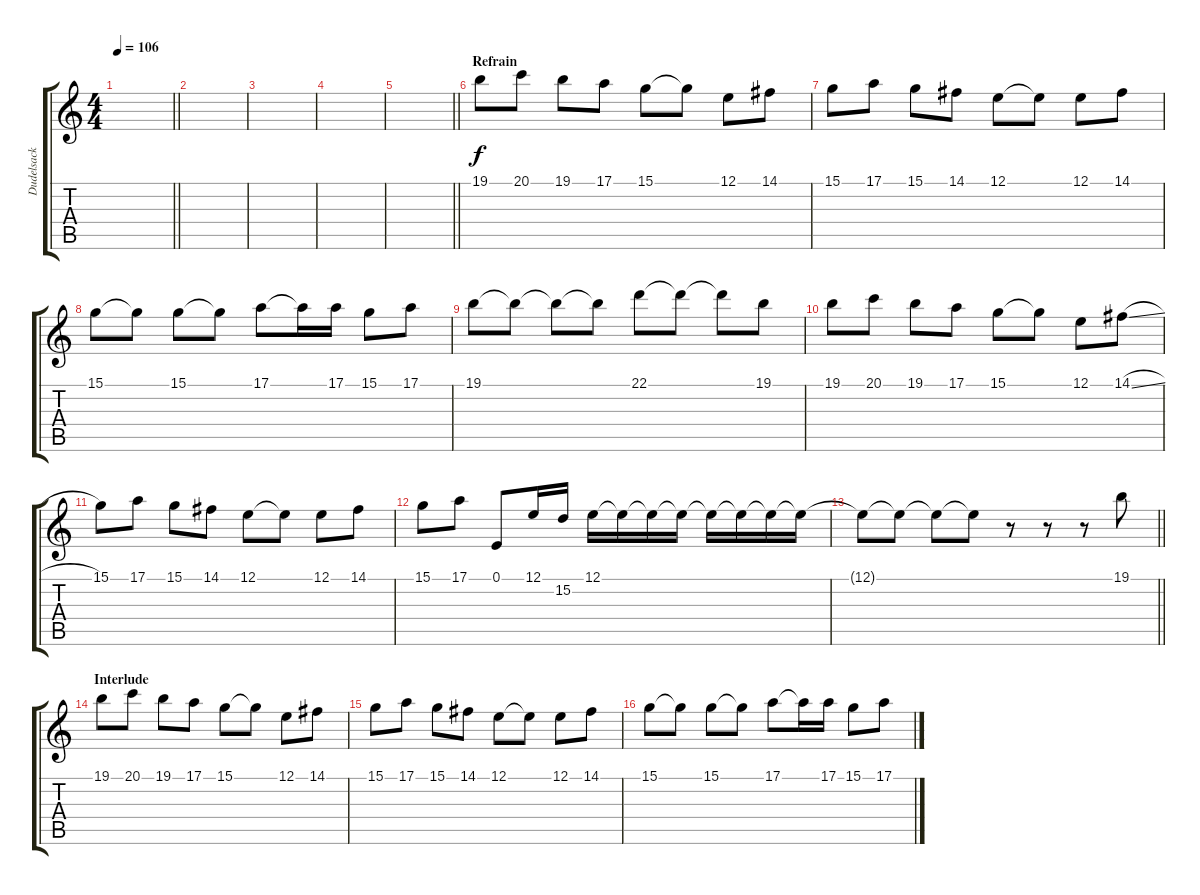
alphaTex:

\track ("Dudelsack" "Dudelsack") {instrument fiddle}
\staff {score tabs}
\tuning (E4 B3 G3 D3 A2 E2) {hide}
\ts (4 4)
\tempo 106
\clef g2
\barLineRight lightlight
\ks c
|
|
|
|
\barLineRight lightlight
|
\section ("" "Refrain")
19.1.8 20.1.8 19.1.8 17.1.8 15.1.8 15.1{t}.8 12.1.8 14.1.8 |
15.1.8 17.1.8 15.1.8 14.1.8 12.1.8 12.1{t}.8 12.1.8 14.1.8 |
15.1.8 15.1{t}.8 15.1.8 15.1{t}.8 17.1.8 17.1{t}.16 17.1.16 15.1.8 17.1.8 |
19.1.8 19.1{t}.8 19.1{t}.8 19.1{t}.8 22.1.8 22.1{t}.8 22.1{t}.8 19.1.8 |
19.1.8 20.1.8 19.1.8 17.1.8 15.1.8 15.1{t}.8 12.1.8 14.1{sl}.8 |
15.1.8 17.1.8 15.1.8 14.1.8 12.1.8 12.1{t}.8 12.1.8 14.1.8 |
15.1.8 17.1.8 0.1.8 12.1.16 15.2.16 12.1.16 12.1{t}.16 12.1{t}.16 12.1{t}.16 12.1{t}.16 12.1{t}.16 12.1{t}.16 12.1{t}.16 |
\barLineRight lightlight
12.1{t}.8 12.1{t}.8 12.1{t}.8 12.1{t}.8 r.8 r.8 r.8 19.1.8{volume 10} |
\section ("" "Interlude")
19.1.8 20.1.8 19.1.8 17.1.8 15.1.8 15.1{t}.8 12.1.8 14.1.8 |
15.1.8 17.1.8 15.1.8 14.1.8 12.1.8 12.1{t}.8 12.1.8 14.1.8 |
15.1.8 15.1{t}.8 15.1.8 15.1{t}.8 17.1.8 17.1{t}.16 17.1.16 15.1.8 17.1.8
